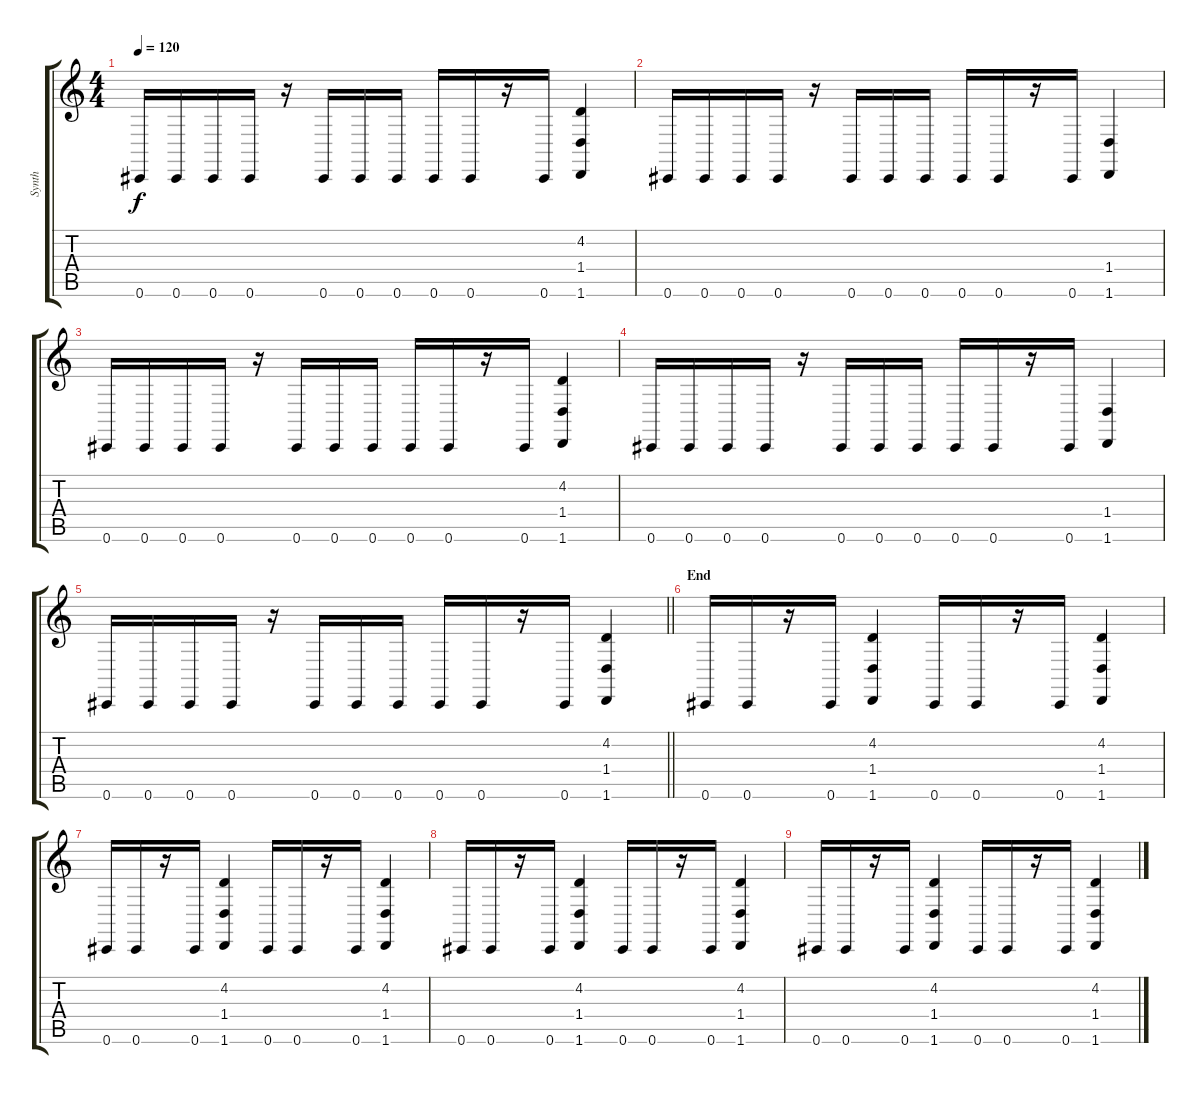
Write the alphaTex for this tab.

\track ("Synth" "Synth") {instrument lead2sawtooth}
\staff {score tabs}
\tuning (Eb4 Bb3 Gb3 Db3 Ab2 Db2) {hide}
\ts (4 4)
\tempo 120
\clef g2
\ks c
0.6.16{dy f} 0.6.16 0.6.16 0.6.16 r.16 0.6.16 0.6.16 0.6.16 0.6.16 0.6.16 r.16 0.6.16 (4.2 1.4 1.6).4 |
0.6.16 0.6.16 0.6.16 0.6.16 r.16 0.6.16 0.6.16 0.6.16 0.6.16 0.6.16 r.16 0.6.16 (1.4 1.6).4 |
0.6.16 0.6.16 0.6.16 0.6.16 r.16 0.6.16 0.6.16 0.6.16 0.6.16 0.6.16 r.16 0.6.16 (4.2 1.4 1.6).4 |
0.6.16 0.6.16 0.6.16 0.6.16 r.16 0.6.16 0.6.16 0.6.16 0.6.16 0.6.16 r.16 0.6.16 (1.4 1.6).4 |
\barLineRight lightlight
0.6.16 0.6.16 0.6.16 0.6.16 r.16 0.6.16 0.6.16 0.6.16 0.6.16 0.6.16 r.16 0.6.16 (4.2 1.4 1.6).4 |
\section ("" "End")
0.6.16 0.6.16 r.16 0.6.16 (4.2 1.4 1.6).4 0.6.16 0.6.16 r.16 0.6.16 (4.2 1.4 1.6).4 |
0.6.16 0.6.16 r.16 0.6.16 (4.2 1.4 1.6).4 0.6.16 0.6.16 r.16 0.6.16 (4.2 1.4 1.6).4 |
0.6.16 0.6.16 r.16 0.6.16 (4.2 1.4 1.6).4 0.6.16 0.6.16 r.16 0.6.16 (4.2 1.4 1.6).4 |
0.6.16 0.6.16 r.16 0.6.16 (4.2 1.4 1.6).4 0.6.16 0.6.16 r.16 0.6.16 (4.2 1.4 1.6).4
